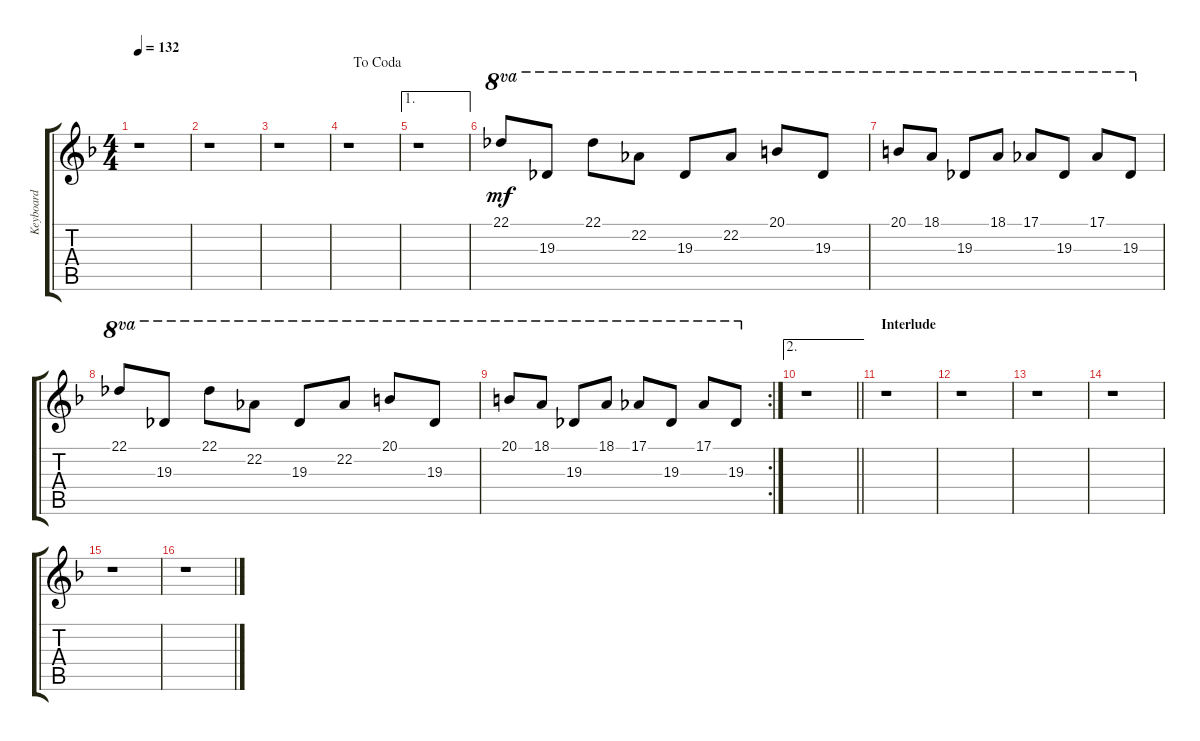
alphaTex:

\track ("Keyboard" "Keyboard") {instrument drawbarorgan}
\staff {score tabs}
\tuning (Eb4 Bb3 Gb3 Db3 Ab2 Db2) {hide}
\ts (4 4)
\tempo 132
\clef g2
\ks f
r.1{dy mp} |
r.1 |
r.1 |
\jump dacoda
r.1 |
\ae 1
r.1 |
22.1.8{ot 8va dy mf} 19.3.8{ot 8va} 22.1.8{ot 8va} 22.2.8{ot 8va} 19.3.8{ot 8va} 22.2.8{ot 8va} 20.1.8{ot 8va} 19.3.8{ot 8va} |
20.1.8{ot 8va} 18.1.8{ot 8va} 19.3.8{ot 8va} 18.1.8{ot 8va} 17.1.8{ot 8va} 19.3.8{ot 8va} 17.1.8{ot 8va} 19.3.8{ot 8va} |
22.1.8{ot 8va} 19.3.8{ot 8va} 22.1.8{ot 8va} 22.2.8{ot 8va} 19.3.8{ot 8va} 22.2.8{ot 8va} 20.1.8{ot 8va} 19.3.8{ot 8va} |
\rc 2
20.1.8{ot 8va} 18.1.8{ot 8va} 19.3.8{ot 8va} 18.1.8{ot 8va} 17.1.8{ot 8va} 19.3.8{ot 8va} 17.1.8{ot 8va} 19.3.8{ot 8va} |
\ae 2
\barLineRight lightlight
r.1 |
\section ("" "Interlude")
r.1 |
r.1 |
r.1 |
r.1 |
r.1 |
r.1
